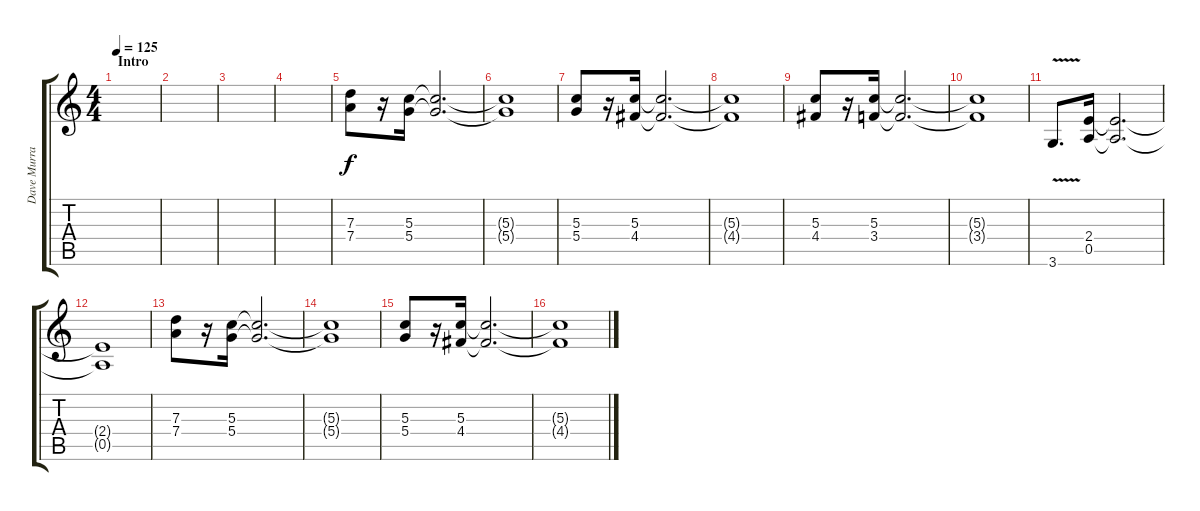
\track ("Dave Murray" "Dave Murra") {instrument distortionguitar}
\staff {score tabs}
\tuning (E4 B3 G3 D3 A2 E2) {hide}
\ts (4 4)
\section ("" "Intro")
\tempo 125
\clef g2
\ks c
|
|
|
|
(7.3 7.4).8 r.16 (5.3 5.4).16 (5.3{t} 5.4{t}).2{d} |
(5.3{t} 5.4{t}).1 |
(5.3 5.4).8 r.16 (5.3 4.4).16 (5.3{t} 4.4{t}).2{d} |
(5.3{t} 4.4{t}).1 |
(5.3 4.4).8 r.16 (5.3 3.4).16 (5.3{t} 3.4{t}).2{d} |
(5.3{t} 3.4{t}).1 |
3.6{v}.8{d} (2.4 0.5).16 (2.4{t} 0.5{t}).2{d} |
(2.4{t} 0.5{t}).1 |
(7.3 7.4).8 r.16 (5.3 5.4).16 (5.3{t} 5.4{t}).2{d} |
(5.3{t} 5.4{t}).1 |
(5.3 5.4).8 r.16 (5.3 4.4).16 (5.3{t} 4.4{t}).2{d} |
(5.3{t} 4.4{t}).1
